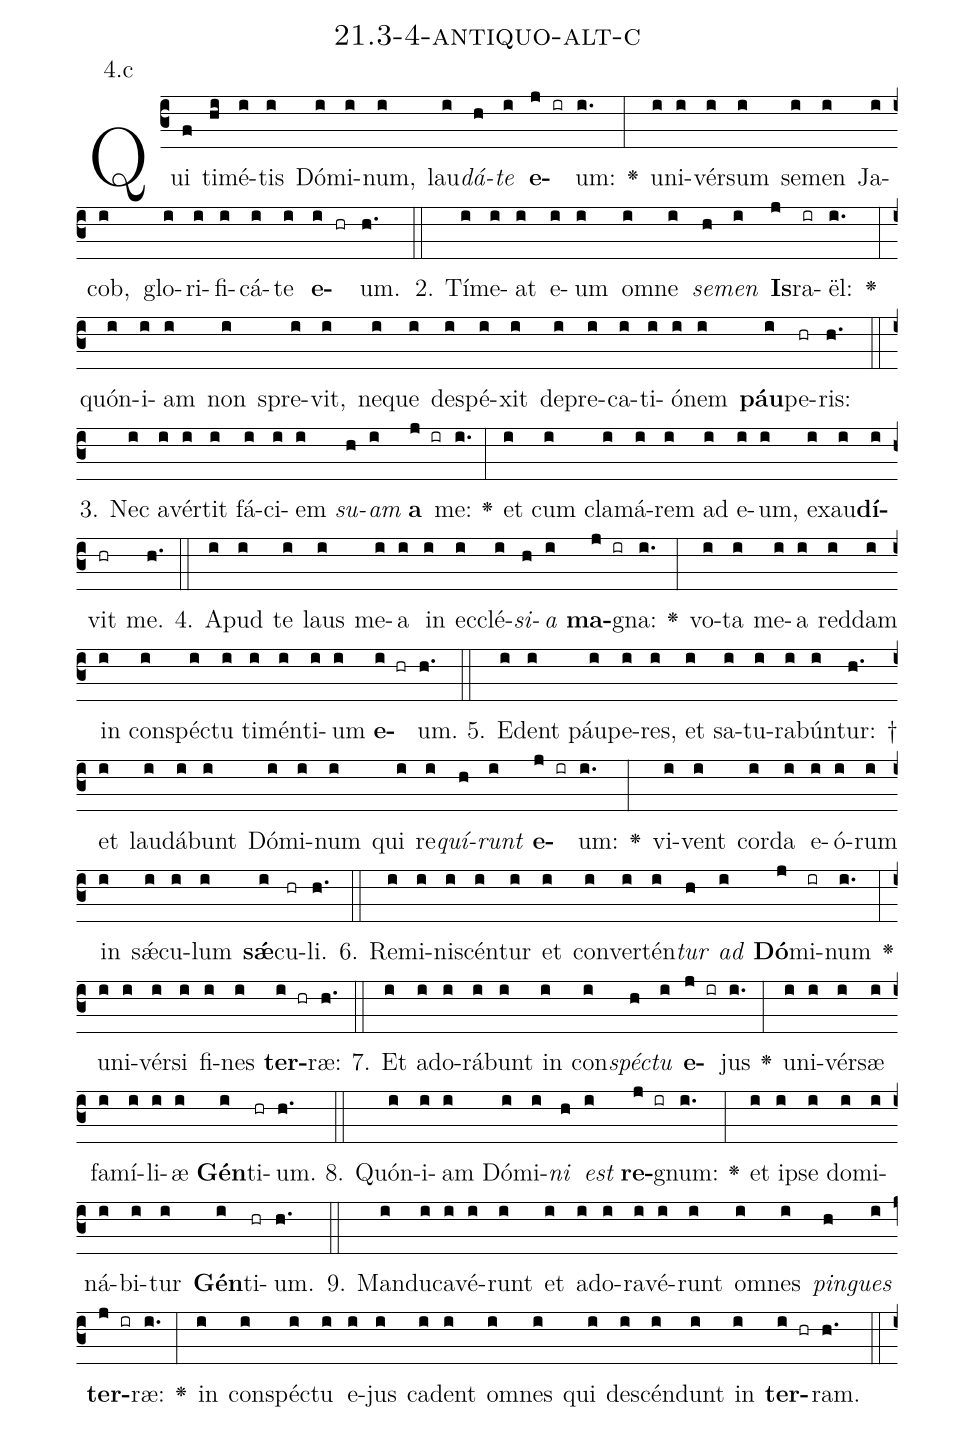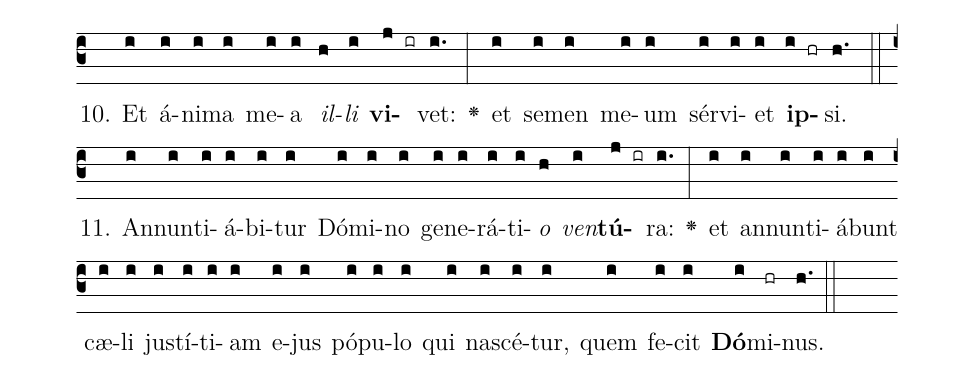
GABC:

name: 21.3-4-antiquo-alt-c;
annotation: 4.c;
%%
(c3)Qui(f) ti(hi)mé(i)tis(i) Dó(i)mi(i)num,(i) lau(i)<i>dá</i>(h)<i>te</i>(i) <b>e</b>(j ir)um:(i.) <v>\greheightstar</v>(:) u(i)ni(i)vér(i)sum(i) se(i)men(i) Ja(i)cob,(i) glo(i)ri(i)fi(i)cá(i)te(i) <b>e</b>(i hr)um.(h.) (::)
2. Tí(i)me(i)at(i) e(i)um(i) om(i)ne(i) <i>se</i>(h)<i>men</i>(i) <b>Is</b>(j)ra(ir)ël:(i.) <v>\greheightstar</v>(:) quón(i)i(i)am(i) non(i) spre(i)vit,(i) ne(i)que(i) de(i)spé(i)xit(i) de(i)pre(i)ca(i)ti(i)ó(i)nem(i) <b>páu</b>(i)pe(hr)ris:(h.) (::)
3. Nec(i) a(i)vér(i)tit(i) fá(i)ci(i)em(i) <i>su</i>(h)<i>am</i>(i) <b>a</b>(j ir) me:(i.) <v>\greheightstar</v>(:) et(i) cum(i) cla(i)má(i)rem(i) ad(i) e(i)um,(i) ex(i)au(i)<b>dí</b>(i)vit(hr) me.(h.) (::)
4. A(i)pud(i) te(i) laus(i) me(i)a(i) in(i) ec(i)clé(i)<i>si</i>(h)<i>a</i>(i) <b>ma</b>(j ir)gna:(i.) <v>\greheightstar</v>(:) vo(i)ta(i) me(i)a(i) red(i)dam(i) in(i) con(i)spéc(i)tu(i) ti(i)mén(i)ti(i)um(i) <b>e</b>(i hr)um.(h.) (::)
5. E(i)dent(i) páu(i)pe(i)res,(i) et(i) sa(i)tu(i)ra(i)bún(i)tur: †(h.) et(i) lau(i)dá(i)bunt(i) Dó(i)mi(i)num(i) qui(i) re(i)<i>quí</i>(h)<i>runt</i>(i) <b>e</b>(j ir)um:(i.) <v>\greheightstar</v>(:) vi(i)vent(i) cor(i)da(i) e(i)ó(i)rum(i) in(i) sǽ(i)cu(i)lum(i) <b>sǽ</b>(i)cu(hr)li.(h.) (::)
6. Re(i)mi(i)ni(i)scén(i)tur(i) et(i) con(i)ver(i)tén(i)<i>tur</i>(h) <i>ad</i>(i) <b>Dó</b>(j)mi(ir)num(i.) <v>\greheightstar</v>(:) u(i)ni(i)vér(i)si(i) fi(i)nes(i) <b>ter</b>(i hr)ræ:(h.) (::)
7. Et(i) ad(i)o(i)rá(i)bunt(i) in(i) con(i)<i>spéc</i>(h)<i>tu</i>(i) <b>e</b>(j ir)jus(i.) <v>\greheightstar</v>(:) u(i)ni(i)vér(i)sæ(i) fa(i)mí(i)li(i)æ(i) <b>Gén</b>(i)ti(hr)um.(h.) (::)
8. Quón(i)i(i)am(i) Dó(i)mi(i)<i>ni</i>(h) <i>est</i>(i) <b>re</b>(j ir)gnum:(i.) <v>\greheightstar</v>(:) et(i) ip(i)se(i) do(i)mi(i)ná(i)bi(i)tur(i) <b>Gén</b>(i)ti(hr)um.(h.) (::)
9. Man(i)du(i)ca(i)vé(i)runt(i) et(i) ad(i)o(i)ra(i)vé(i)runt(i) om(i)nes(i) <i>pin</i>(h)<i>gues</i>(i) <b>ter</b>(j ir)ræ:(i.) <v>\greheightstar</v>(:) in(i) con(i)spéc(i)tu(i) e(i)jus(i) ca(i)dent(i) om(i)nes(i) qui(i) de(i)scén(i)dunt(i) in(i) <b>ter</b>(i hr)ram.(h.) (::)
10. Et(i) á(i)ni(i)ma(i) me(i)a(i) <i>il</i>(h)<i>li</i>(i) <b>vi</b>(j ir)vet:(i.) <v>\greheightstar</v>(:) et(i) se(i)men(i) me(i)um(i) sér(i)vi(i)et(i) <b>ip</b>(i hr)si.(h.) (::)
11. An(i)nun(i)ti(i)á(i)bi(i)tur(i) Dó(i)mi(i)no(i) ge(i)ne(i)rá(i)ti(i)<i>o</i>(h) <i>ven</i>(i)<b>tú</b>(j ir)ra:(i.) <v>\greheightstar</v>(:) et(i) an(i)nun(i)ti(i)á(i)bunt(i) cæ(i)li(i) jus(i)tí(i)ti(i)am(i) e(i)jus(i) pó(i)pu(i)lo(i) qui(i) na(i)scé(i)tur,(i) quem(i) fe(i)cit(i) <b>Dó</b>(i)mi(hr)nus.(h.) (::)
